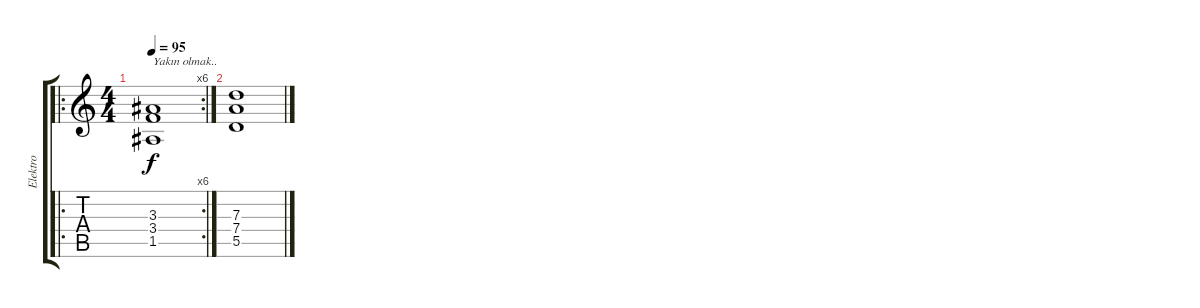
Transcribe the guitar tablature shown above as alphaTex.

\track ("Elektro" "Elektro") {instrument distortionguitar}
\staff {score tabs}
\tuning (E4 B3 G3 D3 A2 E2) {hide}
\ro
\rc 6
\ts (4 4)
\tempo 95
\clef g2
\ks c
(3.3 3.4 1.5).1{txt "Yakın olmak.." dy f} |
(7.3 7.4 5.5).1
